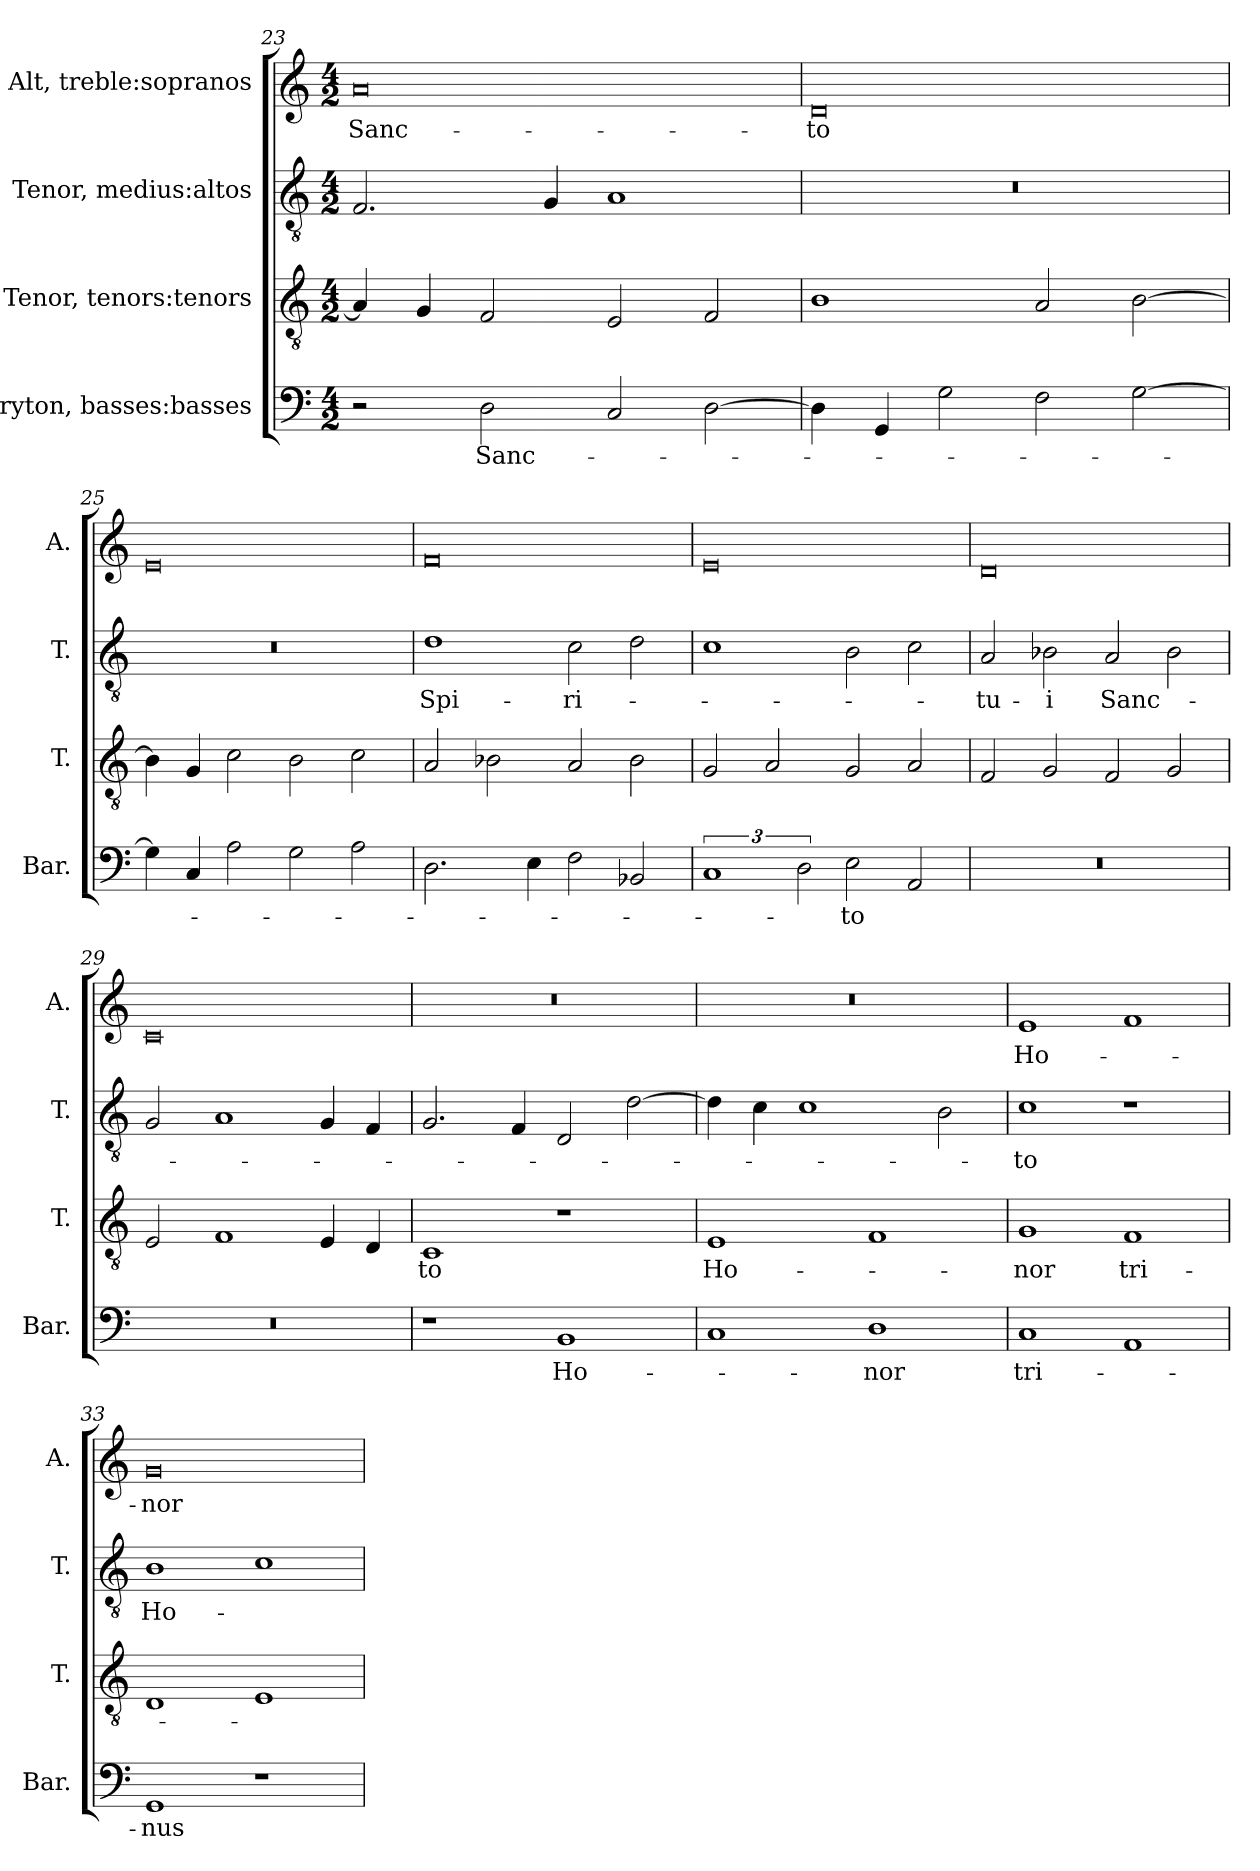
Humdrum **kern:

**kern	**text	**kern	**text	**kern	**text	**kern	**text
*part4	*part4	*part3	*part3	*part2	*part2	*part1	*part1
*staff4	*staff4	*staff3	*staff3	*staff2	*staff2	*staff1	*staff1
*I"Baryton, basses:basses	*	*I"Tenor, tenors:tenors	*	*I"Tenor, medius:altos	*	*I"Alt, treble:sopranos	*
*I'Bar.	*	*I'T.	*	*I'T.	*	*I'A.	*
*clefF4	*	*clefGv2	*	*clefGv2	*	*clefG2	*
*k[]	*	*k[]	*	*k[]	*	*k[]	*
*M4/2	*	*M4/2	*	*M4/2	*	*M4/2	*
=23	=23	=23	=23	=23	=23	=23	=23
!	!	!	!	!	!	!	!LO:LY:b
2r	.	4A/]	.	2.F/	.	0a	Sanc-
.	.	4G/	.	.	.	.	.
!	!LO:LY:b	!	!	!	!	!	!
2D\	Sanc-	2F/	.	.	.	.	.
.	.	.	.	4G/	.	.	.
2C/	.	2E/	.	1A	.	.	.
[2D\	.	2F/	.	.	.	.	.
!!LO:LB:g=z
=24	=24	=24	=24	=24	=24	=24	=24
!	!	!	!	!	!	!	!LO:LY:b
4D\]	.	1B	.	0r	.	0d	-to
4GG/	.	.	.	.	.	.	.
2G\	.	.	.	.	.	.	.
2F\	.	2A/	.	.	.	.	.
[2G\	.	[2B\	.	.	.	.	.
=25	=25	=25	=25	=25	=25	=25	=25
4G\]	.	4B\]	.	0r	.	0e	.
4C/	.	4G/	.	.	.	.	.
2A\	.	2c\	.	.	.	.	.
2G\	.	2B\	.	.	.	.	.
2A\	.	2c\	.	.	.	.	.
=26	=26	=26	=26	=26	=26	=26	=26
!	!	!	!	!	!LO:LY:b	!	!
2.D\	.	2A/	.	1d	Spi-	0f	.
.	.	2B-X\	.	.	.	.	.
4E\	.	.	.	.	.	.	.
!	!	!	!	!	!LO:LY:b	!	!
2F\	.	2A/	.	2c\	-ri-	.	.
2BB-X/	.	2B-\	.	2d\	.	.	.
=27	=27	=27	=27	=27	=27	=27	=27
3%2C	.	2G/	.	1c	.	0e	.
.	.	2A/	.	.	.	.	.
3D\	.	.	.	.	.	.	.
!	!LO:LY:b	!	!	!	!	!	!
2E\	-to	2G/	.	2B\	.	.	.
2AA/	.	2A/	.	2c\	.	.	.
=28	=28	=28	=28	=28	=28	=28	=28
!	!	!	!	!	!LO:LY:b	!	!
0r	.	2F/	.	2A/	-tu-	0d	.
!	!	!	!	!	!LO:LY:b	!	!
.	.	2G/	.	2B-X\	-i	.	.
!	!	!	!	!	!LO:LY:b	!	!
.	.	2F/	.	2A/	Sanc-	.	.
.	.	2G/	.	2B-\	.	.	.
=29	=29	=29	=29	=29	=29	=29	=29
0r	.	2E/	.	2G/	.	0c	.
.	.	1F	.	1A	.	.	.
.	.	4E/	.	4G/	.	.	.
.	.	4D/	.	4F/	.	.	.
!!LO:LB:g=z
=30	=30	=30	=30	=30	=30	=30	=30
!	!	!	!LO:LY:b	!	!	!	!
1r	.	1C	-to	2.G/	.	0r	.
.	.	.	.	4F/	.	.	.
!	!LO:LY:b	!	!	!	!	!	!
1BB	Ho-	1r	.	2D/	.	.	.
.	.	.	.	[2d\	.	.	.
=31	=31	=31	=31	=31	=31	=31	=31
!	!	!	!LO:LY:b	!	!	!	!
1C	.	1E	Ho-	4d\]	.	0r	.
.	.	.	.	4c\	.	.	.
.	.	.	.	1c	.	.	.
!	!LO:LY:b	!	!	!	!	!	!
1D	-nor	1F	.	.	.	.	.
.	.	.	.	2B\	.	.	.
=32	=32	=32	=32	=32	=32	=32	=32
!	!LO:LY:b	!	!LO:LY:b	!	!LO:LY:b	!	!LO:LY:b
1C	tri-	1G	-nor	1c	-to	1e	Ho-
!	!	!	!LO:LY:b	!	!	!	!
1AA	.	1F	tri-	1r	.	1f	.
=33	=33	=33	=33	=33	=33	=33	=33
!	!LO:LY:b	!	!	!	!LO:LY:b	!	!LO:LY:b
1GG	-nus	1D	.	1B	Ho-	0g	-nor
1r	.	1E	.	1c	.	.	.
=	=	=	=	=	=	=	=
*-	*-	*-	*-	*-	*-	*-	*-
